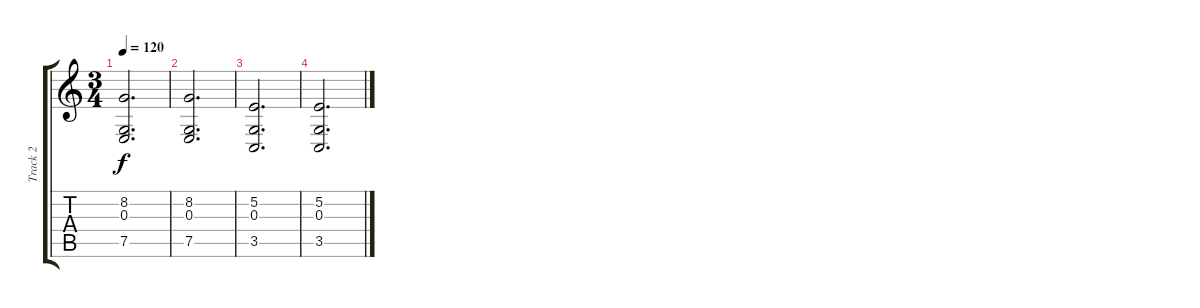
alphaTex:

\track ("Track 2" "Track 2") {instrument stringensemble1}
\staff {score tabs}
\tuning (E4 B3 G3 D3 A2 E2) {hide}
\ts (3 4)
\tempo 120
\clef g2
\ks c
(8.2 0.3 7.5).2{d dy f} |
(8.2 0.3 7.5).2{d} |
(5.2 0.3 3.5).2{d} |
(5.2 0.3 3.5).2{d}
